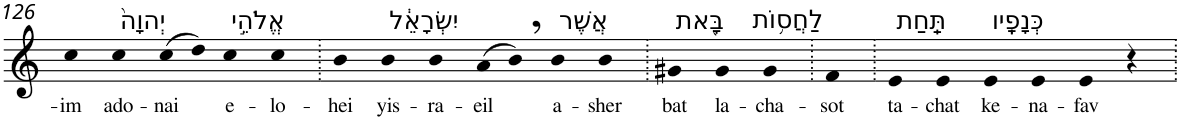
**kern	**text
*part1	*part1
*staff1	*staff1
*I"Piano	*
*I'Pno	*
!!LO:PB:g=z
*clefG2	*
*k[]	*
=126	=126
!	!LO:LY:b
4cc	-im
!LO:TX:a:t=יְהוָה֙	!
!	!LO:LY:b
4cc	ado-
!	!LO:LY:b
(>8cc	-nai
8dd)	.
!LO:TX:a:t=אֱלֹהֵ֣י	!
!	!LO:LY:b
4cc	e-
!	!LO:LY:b
4cc	-lo-
=127.	=127.
!	!LO:LY:b
4b	-hei
!LO:TX:a:t=יִשְׂרָאֵ֔ל	!
!	!LO:LY:b
4b	yis-
!	!LO:LY:b
4b	-ra-
!	!LO:LY:b
(>8a	-eil
8b,)	.
!LO:TX:a:t=אֲשֶׁר	!
!	!LO:LY:b
4b	a-
!	!LO:LY:b
4b	-sher
=128.	=128.
!LO:TX:a:t=בָּ֖את	!
!	!LO:LY:b
4g#X	bat
!LO:TX:a:t=לַחֲס֥וֹת	!
!	!LO:LY:b
4g#	la-
!	!LO:LY:b
4g#	-cha-
=129.	=129.
!	!LO:LY:b
4f	-sot
=130.	=130.
!LO:TX:a:t=תַּֽחַת	!
!	!LO:LY:b
4e	ta-
!	!LO:LY:b
4e	-chat
!LO:TX:a:t=כְּנָפָֽיו	!
!	!LO:LY:b
4e	ke-
!	!LO:LY:b
4e	-na-
!	!LO:LY:b
4e	-fav
4r	.
=.	=.
*-	*-
